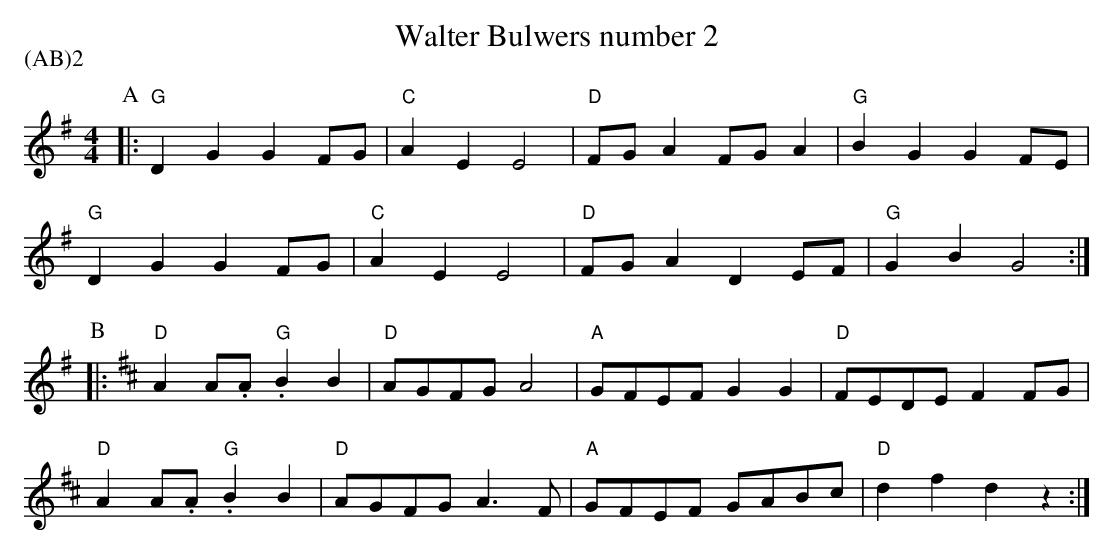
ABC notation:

X:1
T:Walter Bulwers number 2
P:(AB)2
M:4/4
K:G
P:A
|:  [K:G] "G" D2G2 G2FG        |  "C" A2E2 E4      | "D" FGA2 FGA2   |  "G" B2G2 G2 FE   |
          "G" D2G2 G2FG        |  "C" A2E2 E4      | "D" FGA2 D2EF   |  "G" G2B2 G4     :|
P:B
|:  [K:D] "D" A2A.A. "G" B2B2   | "D"  AGFG A4      | "A" GFEF G2 G2  |  "D" FEDE F2 FG   |
          "D" A2A.A. "G" B2B2   | "D"  AGFG A3 F    | "A" GFEF GABc   |  "D" d2 f2 d2  z2   :|
